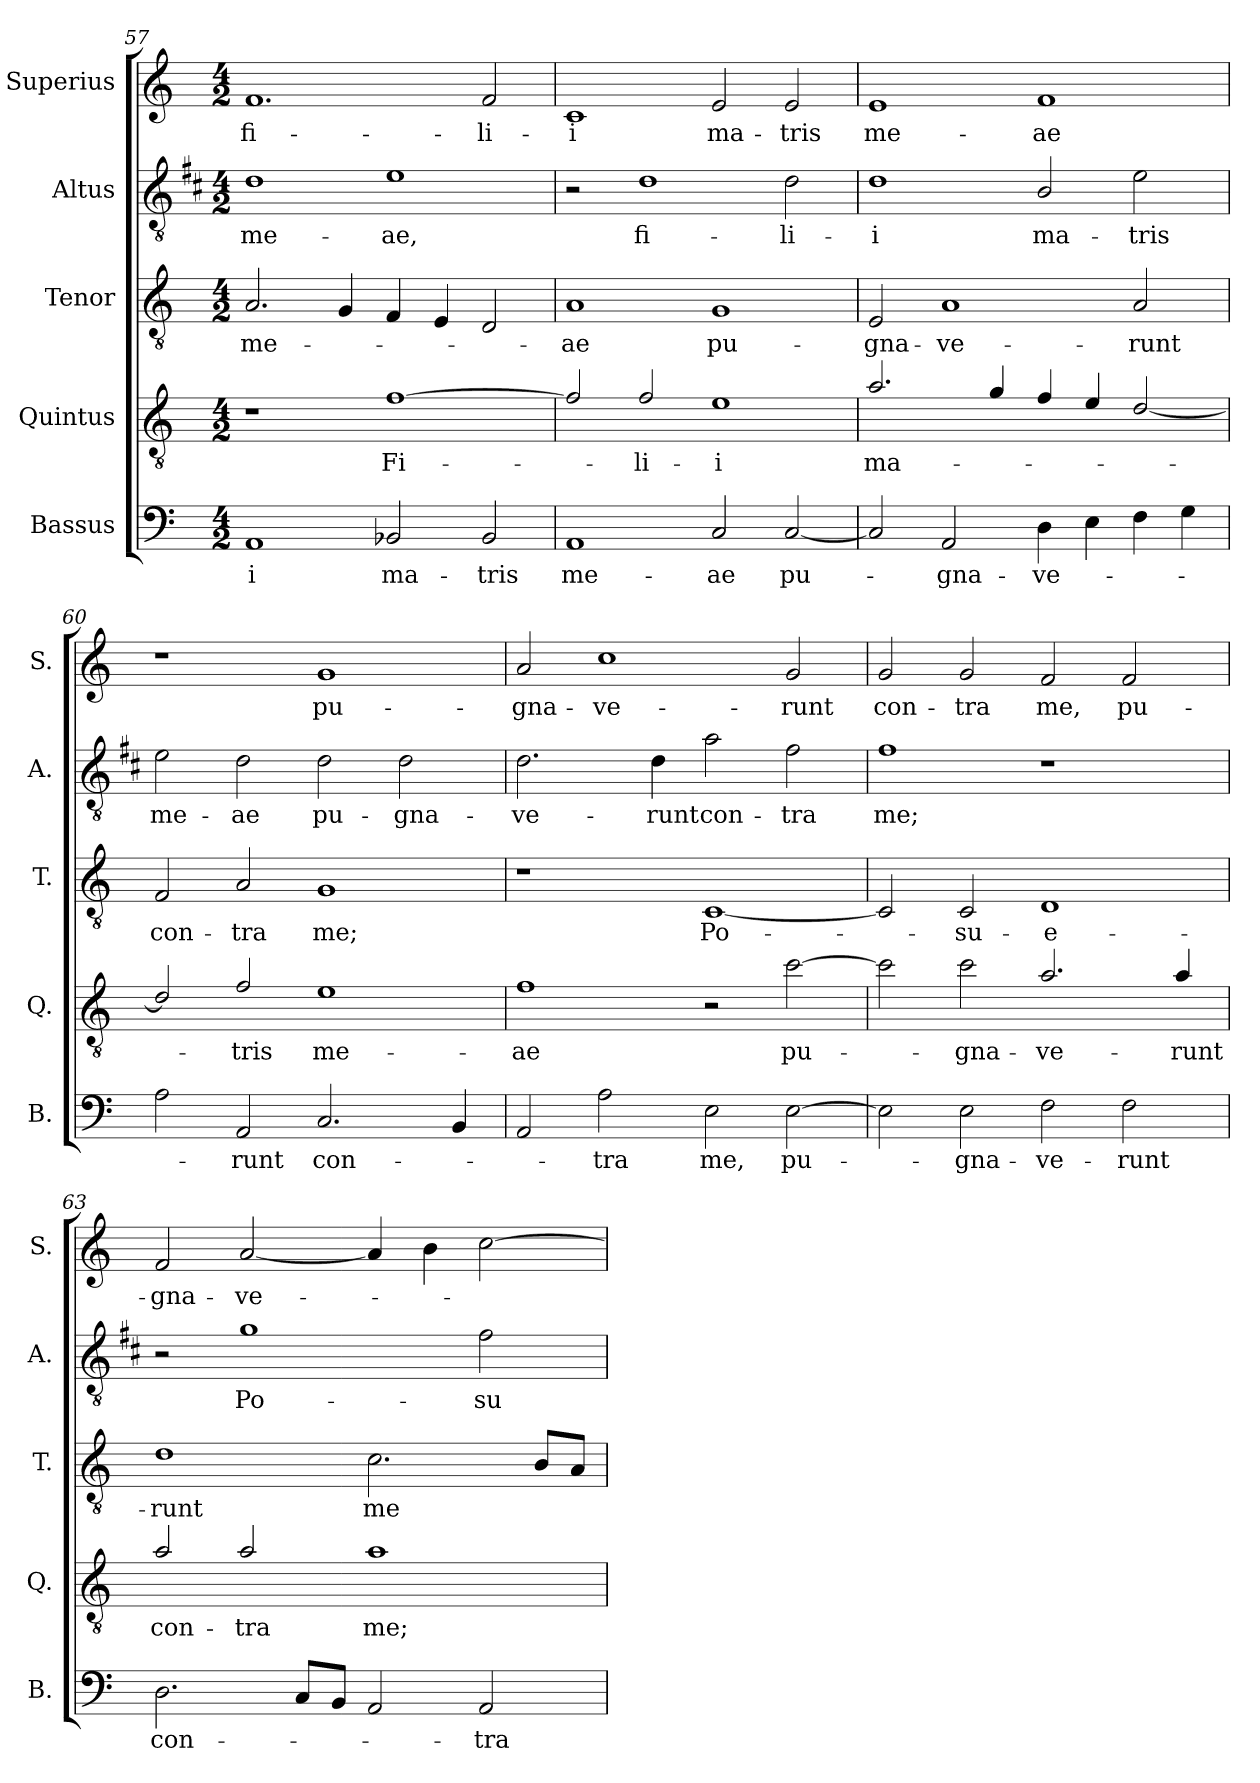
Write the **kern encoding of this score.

**kern	**text	**kern	**text	**kern	**text	**kern	**text	**kern	**text
*part5	*part5	*part4	*part4	*part3	*part3	*part2	*part2	*part1	*part1
*staff5	*staff5	*staff4	*staff4	*staff3	*staff3	*staff2	*staff2	*staff1	*staff1
*I"Bassus	*	*I"Quintus	*	*I"Tenor	*	*I"Altus	*	*I"Superius	*
*I'B.	*	*I'Q.	*	*I'T.	*	*I'A.	*	*I'S.	*
*clefF4	*	*clefGv2	*	*clefGv2	*	*clefGv2	*	*clefG2	*
*	*	*ITrd8c14	*	*	*	*ITrd1c2	*	*	*
*k[]	*	*k[]	*	*k[]	*	*k[]	*	*k[]	*
*M4/2	*	*M4/2	*	*M4/2	*	*M4/2	*	*M4/2	*
=57	=57	=57	=57	=57	=57	=57	=57	=57	=57
!	!LO:LY:b	!	!	!	!LO:LY:b	!	!LO:LY:b	!	!LO:LY:b
1AA	-i	1r	.	2.A/	me-	1c	me-	1.f	fi-
.	.	.	.	4G/	.	.	.	.	.
!	!LO:LY:b	!	!LO:LY:b	!	!	!	!LO:LY:b	!	!
2BB-X/	ma-	[1F	Fi-	4F/	.	1d	-ae,	.	.
.	.	.	.	4E/	.	.	.	.	.
!	!LO:LY:b	!	!	!	!	!	!	!	!LO:LY:b
2BB-/	-tris	.	.	2D/	.	.	.	2f/	-li-
=58	=58	=58	=58	=58	=58	=58	=58	=58	=58
!	!LO:LY:b	!	!	!	!LO:LY:b	!	!	!	!LO:LY:b
1AA	me-	2F/]	.	1A	-ae	2r	.	1c	-i
!	!	!	!LO:LY:b	!	!	!	!LO:LY:b	!	!
.	.	2F/	-li-	.	.	1c	fi-	.	.
!	!LO:LY:b	!	!LO:LY:b	!	!LO:LY:b	!	!	!	!LO:LY:b
2C/	ae	1E	-i	1G	pu-	.	.	2e/	ma-
!	!LO:LY:b	!	!	!	!	!	!LO:LY:b	!	!LO:LY:b
[2C/	pu-	.	.	.	.	2c\	-li-	2e/	-tris
=59	=59	=59	=59	=59	=59	=59	=59	=59	=59
!	!	!	!LO:LY:b	!	!LO:LY:b	!	!LO:LY:b	!	!LO:LY:b
2C/]	.	2.A/	ma-	2E/	-gna-	1c	-i	1e	me-
!	!LO:LY:b	!	!	!	!LO:LY:b	!	!	!	!
2AA/	-gna-	.	.	1A	-ve-	.	.	.	.
.	.	4G/	.	.	.	.	.	.	.
!	!LO:LY:b	!	!	!	!	!	!LO:LY:b	!	!LO:LY:b
4D\	-ve-	4F/	.	.	.	2A/	ma-	1f	-ae
4E\	.	4E/	.	.	.	.	.	.	.
!	!	!	!	!	!LO:LY:b	!	!LO:LY:b	!	!
4F\	.	[2D/	.	2A/	-runt	2d\	-tris	.	.
4G\	.	.	.	.	.	.	.	.	.
!!LO:PB:g=z
=60	=60	=60	=60	=60	=60	=60	=60	=60	=60
!	!	!	!	!	!LO:LY:b	!	!LO:LY:b	!	!
2A\	.	2D/]	.	2F/	con-	2d\	me-	1r	.
!	!LO:LY:b	!	!LO:LY:b	!	!LO:LY:b	!	!LO:LY:b	!	!
2AA/	-runt	2F/	-tris	2A/	-tra	2c\	-ae	.	.
!	!LO:LY:b	!	!LO:LY:b	!	!LO:LY:b	!	!LO:LY:b	!	!LO:LY:b
2.C/	con-	1E	me-	1G	me;	2c\	pu-	1g	pu-
!	!	!	!	!	!	!	!LO:LY:b	!	!
.	.	.	.	.	.	2c\	-gna-	.	.
4BB/	.	.	.	.	.	.	.	.	.
=61	=61	=61	=61	=61	=61	=61	=61	=61	=61
!	!	!	!LO:LY:b	!	!	!	!LO:LY:b	!	!LO:LY:b
2AA/	.	1F	-ae	1r	.	2.c\	-ve-	2a/	-gna-
!	!LO:LY:b	!	!	!	!	!	!	!	!LO:LY:b
2A\	-tra	.	.	.	.	.	.	1cc	-ve-
!	!	!	!	!	!	!	!LO:LY:b	!	!
.	.	.	.	.	.	4c\	-runt	.	.
!	!LO:LY:b	!	!	!	!LO:LY:b	!	!LO:LY:b	!	!
2E\	me,	2r	.	[1C	Po-	2g\	con-	.	.
!	!LO:LY:b	!	!LO:LY:b	!	!	!	!LO:LY:b	!	!LO:LY:b
[2E\	pu-	[2c\	pu-	.	.	2e\	-tra	2g/	-runt
=62	=62	=62	=62	=62	=62	=62	=62	=62	=62
!	!	!	!	!	!	!	!LO:LY:b	!	!LO:LY:b
2E\]	.	2c\]	.	2C/]	.	1e	me;	2g/	con-
!	!LO:LY:b	!	!LO:LY:b	!	!LO:LY:b	!	!	!	!LO:LY:b
2E\	-gna-	2c\	-gna-	2C/	-su-	.	.	2g/	-tra
!	!LO:LY:b	!	!LO:LY:b	!	!LO:LY:b	!	!	!	!LO:LY:b
2F\	-ve-	2.A/	-ve-	1D	-e-	1r	.	2f/	me,
!	!LO:LY:b	!	!	!	!	!	!	!	!LO:LY:b
2F\	-runt	.	.	.	.	.	.	2f/	pu-
!	!	!	!LO:LY:b	!	!	!	!	!	!
.	.	4A/	-runt	.	.	.	.	.	.
!!LO:LB:g=z
=63	=63	=63	=63	=63	=63	=63	=63	=63	=63
!	!LO:LY:b	!	!LO:LY:b	!	!LO:LY:b	!	!	!	!LO:LY:b
2.D\	con-	2A/	con-	1d	-runt	2r	.	2f/	-gna-
!	!	!	!LO:LY:b	!	!	!	!LO:LY:b	!	!LO:LY:b
.	.	2A/	-tra	.	.	1f	Po-	[2a/	-ve-
8C/L	.	.	.	.	.	.	.	.	.
8BB/J	.	.	.	.	.	.	.	.	.
!	!	!	!LO:LY:b	!	!LO:LY:b	!	!	!	!
2AA/	.	1A	me;	2.c\	me	.	.	4a/]	.
.	.	.	.	.	.	.	.	4b\	.
!	!LO:LY:b	!	!	!	!	!	!LO:LY:b	!	!
2AA/	-tra	.	.	.	.	2e\	-su-	[2cc\	.
.	.	.	.	8B/L	.	.	.	.	.
.	.	.	.	8A/J	.	.	.	.	.
=	=	=	=	=	=	=	=	=	=
*-	*-	*-	*-	*-	*-	*-	*-	*-	*-
